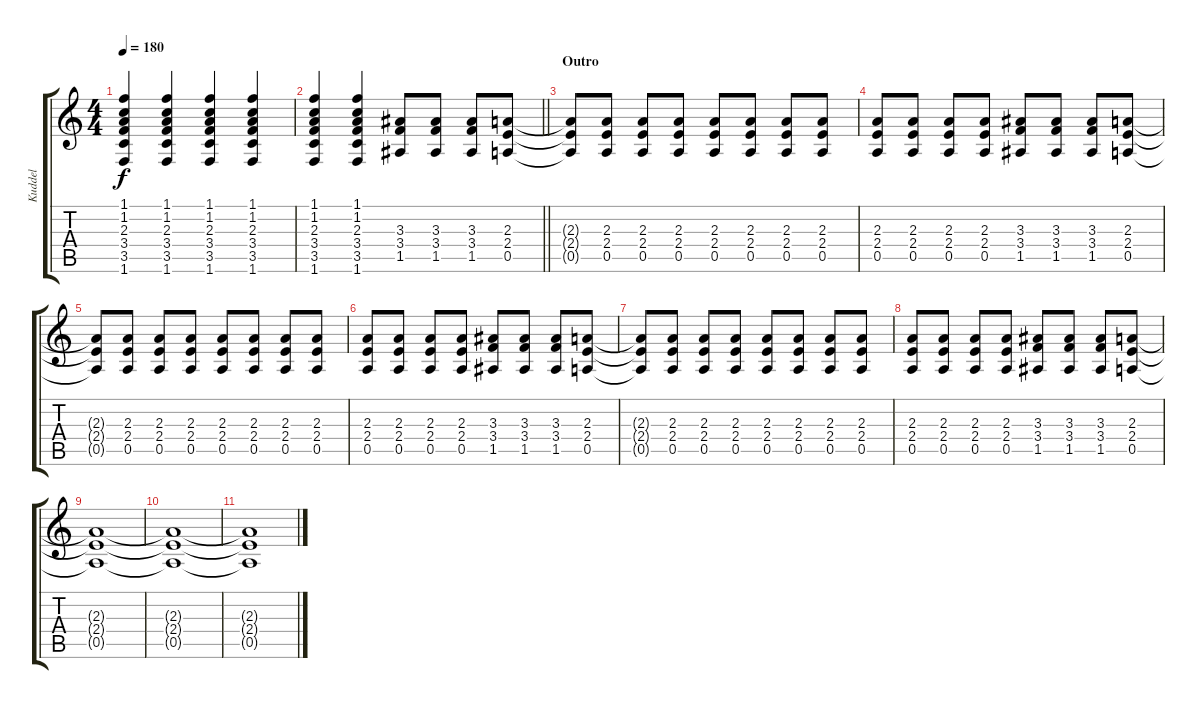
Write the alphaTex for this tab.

\track ("Kuddel" "Kuddel") {instrument overdrivenguitar}
\staff {score tabs}
\tuning (E4 B3 G3 D3 A2 E2) {hide}
\ts (4 4)
\tempo 180
\clef g2
\ks c
(1.1 1.2 2.3 3.4 3.5 1.6).4{dy f} (1.1 1.2 2.3 3.4 3.5 1.6).4 (1.1 1.2 2.3 3.4 3.5 1.6).4 (1.1 1.2 2.3 3.4 3.5 1.6).4 |
\barLineRight lightlight
(1.1 1.2 2.3 3.4 3.5 1.6).4 (1.1 1.2 2.3 3.4 3.5 1.6).4 (3.3 3.4 1.5).8 (3.3 3.4 1.5).8 (3.3 3.4 1.5).8 (2.3 2.4 0.5).8 |
\section ("" "Outro")
(2.3{t} 2.4{t} 0.5{t}).8 (2.3 2.4 0.5).8 (2.3 2.4 0.5).8 (2.3 2.4 0.5).8 (2.3 2.4 0.5).8 (2.3 2.4 0.5).8 (2.3 2.4 0.5).8 (2.3 2.4 0.5).8 |
(2.3 2.4 0.5).8 (2.3 2.4 0.5).8 (2.3 2.4 0.5).8 (2.3 2.4 0.5).8 (3.3 3.4 1.5).8 (3.3 3.4 1.5).8 (3.3 3.4 1.5).8 (2.3 2.4 0.5).8 |
(2.3{t} 2.4{t} 0.5{t}).8 (2.3 2.4 0.5).8 (2.3 2.4 0.5).8 (2.3 2.4 0.5).8 (2.3 2.4 0.5).8 (2.3 2.4 0.5).8 (2.3 2.4 0.5).8 (2.3 2.4 0.5).8 |
(2.3 2.4 0.5).8 (2.3 2.4 0.5).8 (2.3 2.4 0.5).8 (2.3 2.4 0.5).8 (3.3 3.4 1.5).8 (3.3 3.4 1.5).8 (3.3 3.4 1.5).8 (2.3 2.4 0.5).8 |
(2.3{t} 2.4{t} 0.5{t}).8 (2.3 2.4 0.5).8 (2.3 2.4 0.5).8 (2.3 2.4 0.5).8 (2.3 2.4 0.5).8 (2.3 2.4 0.5).8 (2.3 2.4 0.5).8 (2.3 2.4 0.5).8 |
(2.3 2.4 0.5).8 (2.3 2.4 0.5).8 (2.3 2.4 0.5).8 (2.3 2.4 0.5).8 (3.3 3.4 1.5).8 (3.3 3.4 1.5).8 (3.3 3.4 1.5).8 (2.3 2.4 0.5).8 |
(2.3{t} 2.4{t} 0.5{t}).1{volume 0} |
(2.3{t} 2.4{t} 0.5{t}).1 |
(2.3{t} 2.4{t} 0.5{t}).1
